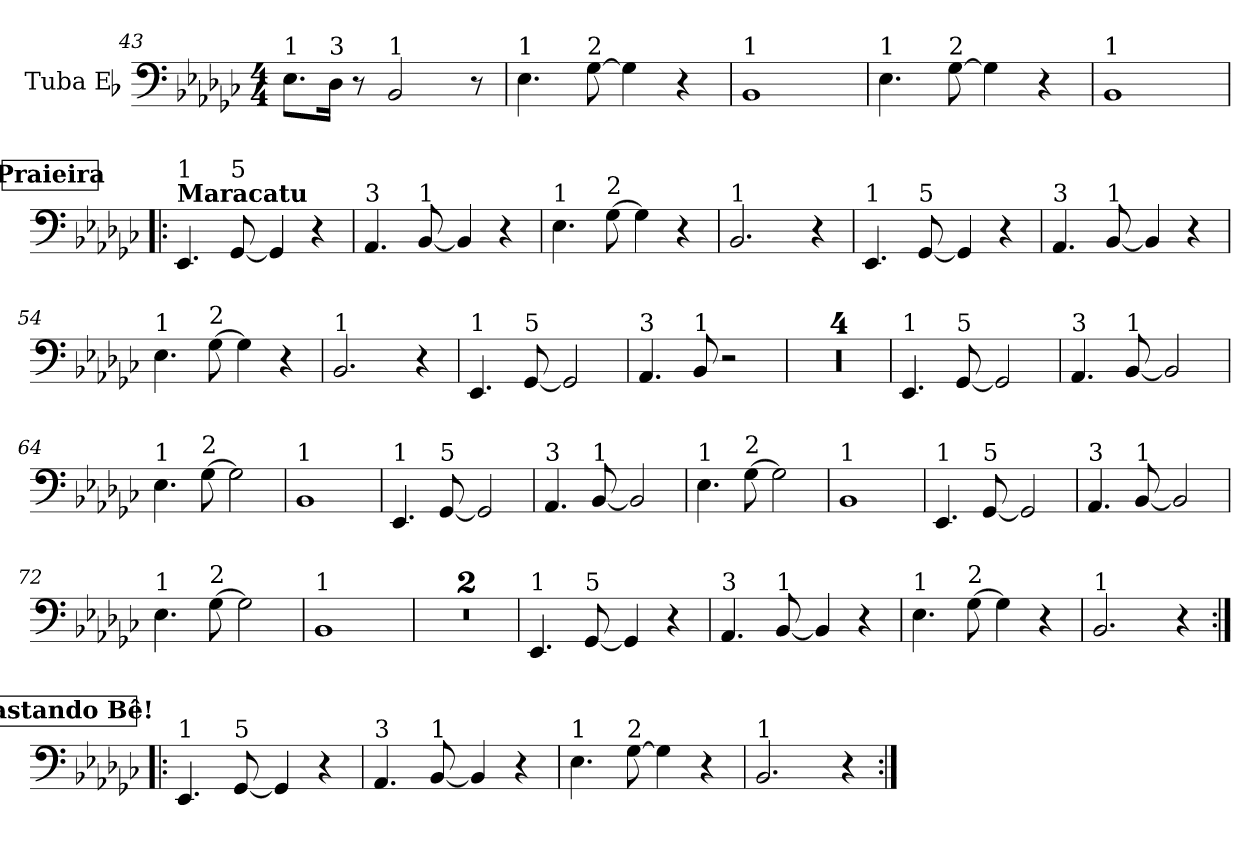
**kern
*part1
*staff1
*I"Tuba Eb
*I'Tba.
*clefF4
*k[b-e-a-d-g-c-]
*M4/4
=43
!LO:TX:a:t=1
8.E-\L
!LO:TX:a:t=3
16D-\Jk
8r
!LO:TX:a:t=1
2BB-/
8r
=44
*MM220
!LO:TX:a:t=1
4.E-\
!LO:TX:a:t=2
[8G-\
4G-\]
4r
=45
!LO:TX:a:t=1
1BB-
=46
!LO:TX:a:t=1
4.E-\
!LO:TX:a:t=2
[8G-\
4G-\]
4r
=47
!LO:TX:a:t=1
1BB-
!!LO:LB:g=z
!!LO:REH:place=s1:a:B:fs=14:t=Praieira
=48!|:
!LO:TX:a:B:t=Maracatu
!LO:TX:a:t=1
4.EE-/
!LO:TX:a:t=5
[8GG-/
4GG-/]
4r
=49
!LO:TX:a:t=3
4.AA-/
!LO:TX:a:t=1
[8BB-/
4BB-/]
4r
=50
!LO:TX:a:t=1
4.E-\
!LO:TX:a:t=2
[8G-\
4G-\]
4r
=51
!LO:TX:a:t=1
2.BB-/
4r
=52
!LO:TX:a:t=1
4.EE-/
!LO:TX:a:t=5
[8GG-/
4GG-/]
4r
=53
!LO:TX:a:t=3
4.AA-/
!LO:TX:a:t=1
[8BB-/
4BB-/]
4r
=54
!LO:TX:a:t=1
4.E-\
!LO:TX:a:t=2
[8G-\
4G-\]
4r
!!LO:LB:g=z
=55
!LO:TX:a:t=1
2.BB-/
4r
=56
!LO:TX:a:t=1
4.EE-/
!LO:TX:a:t=5
[8GG-/
2GG-/]
=57
!LO:TX:a:t=3
4.AA-/
!LO:TX:a:t=1
8BB-/
2r
=58
1r
=59
1r
=60
1r
=61
1r
=62
!LO:TX:a:t=1
4.EE-/
!LO:TX:a:t=5
[8GG-/
2GG-/]
=63
!LO:TX:a:t=3
4.AA-/
!LO:TX:a:t=1
[8BB-/
2BB-/]
=64
!LO:TX:a:t=1
4.E-\
!LO:TX:a:t=2
[8G-\
2G-\]
=65
!LO:TX:a:t=1
1BB-
=66
!LO:TX:a:t=1
4.EE-/
!LO:TX:a:t=5
[8GG-/
2GG-/]
!!LO:LB:g=z
=67
!LO:TX:a:t=3
4.AA-/
!LO:TX:a:t=1
[8BB-/
2BB-/]
=68
!LO:TX:a:t=1
4.E-\
!LO:TX:a:t=2
[8G-\
2G-\]
=69
!LO:TX:a:t=1
1BB-
=70
!LO:TX:a:t=1
4.EE-/
!LO:TX:a:t=5
[8GG-/
2GG-/]
=71
!LO:TX:a:t=3
4.AA-/
!LO:TX:a:t=1
[8BB-/
2BB-/]
=72
!LO:TX:a:t=1
4.E-\
!LO:TX:a:t=2
[8G-\
2G-\]
=73
!LO:TX:a:t=1
1BB-
=74
1r
=75
1r
=76
!LO:TX:a:t=1
4.EE-/
!LO:TX:a:t=5
[8GG-/
4GG-/]
4r
!!LO:LB:g=z
=77
!LO:TX:a:t=3
4.AA-/
!LO:TX:a:t=1
[8BB-/
4BB-/]
4r
=78
!LO:TX:a:t=1
4.E-\
!LO:TX:a:t=2
[8G-\
4G-\]
4r
=79
!LO:TX:a:t=1
2.BB-/
4r
!!LO:REH:place=s1:a:B:fs=14:t=Arrastando Bê!
=80:|!|:
!LO:TX:a:t=1
4.EE-/
!LO:TX:a:t=5
[8GG-/
4GG-/]
4r
=81
!LO:TX:a:t=3
4.AA-/
!LO:TX:a:t=1
[8BB-/
4BB-/]
4r
=82
!LO:TX:a:t=1
4.E-\
!LO:TX:a:t=2
[8G-\
4G-\]
4r
=83
!LO:TX:a:t=1
2.BB-/
4r
=:|!
*-
